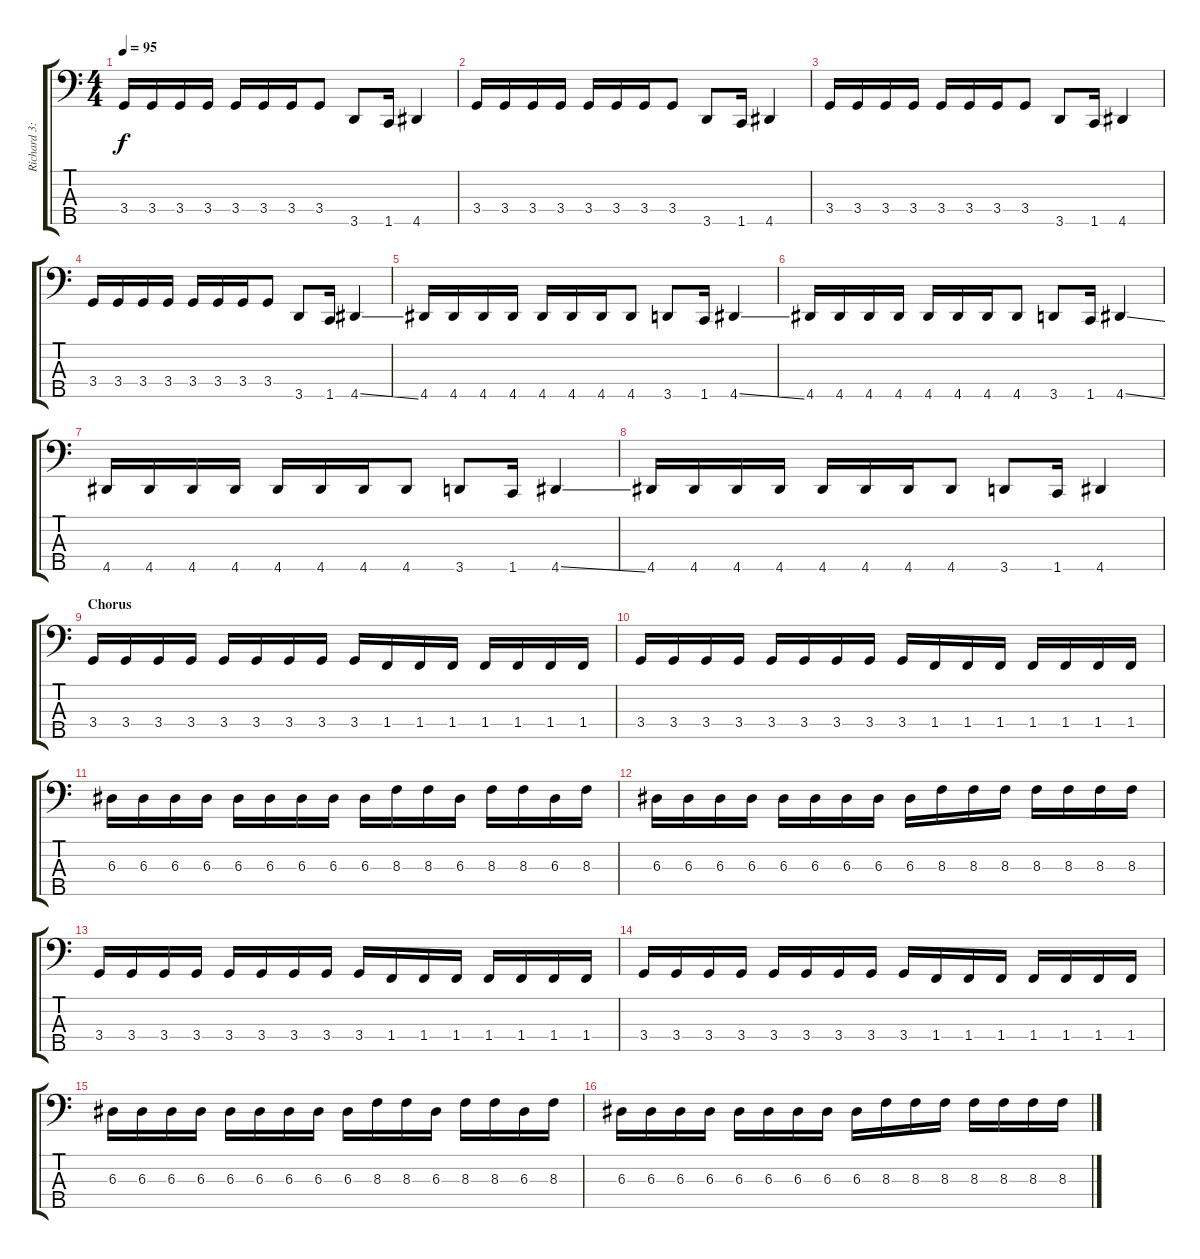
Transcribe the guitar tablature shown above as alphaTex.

\track ("Richard 3:17   E.T.M." "Richard 3:") {instrument electricbassfinger}
\staff {score tabs}
\tuning (G2 D2 A1 E1 B0) {hide}
\ts (4 4)
\tempo 95
\clef f4
\ks c
3.4.16{dy f} 3.4.16 3.4.16 3.4.16 3.4.16 3.4.16 3.4.16 3.4.8 3.5.8 1.5.16 4.5.4 |
3.4.16 3.4.16 3.4.16 3.4.16 3.4.16 3.4.16 3.4.16 3.4.8 3.5.8 1.5.16 4.5.4 |
3.4.16 3.4.16 3.4.16 3.4.16 3.4.16 3.4.16 3.4.16 3.4.8 3.5.8 1.5.16 4.5.4 |
3.4.16 3.4.16 3.4.16 3.4.16 3.4.16 3.4.16 3.4.16 3.4.8 3.5.8 1.5.16 4.5{ss}.4 |
4.5.16 4.5.16 4.5.16 4.5.16 4.5.16 4.5.16 4.5.16 4.5.8 3.5.8 1.5.16 4.5{ss}.4 |
4.5.16 4.5.16 4.5.16 4.5.16 4.5.16 4.5.16 4.5.16 4.5.8 3.5.8 1.5.16 4.5{ss}.4 |
4.5.16 4.5.16 4.5.16 4.5.16 4.5.16 4.5.16 4.5.16 4.5.8 3.5.8 1.5.16 4.5{ss}.4 |
4.5.16 4.5.16 4.5.16 4.5.16 4.5.16 4.5.16 4.5.16 4.5.8 3.5.8 1.5.16 4.5.4 |
\section ("" "Chorus")
3.4.16 3.4.16 3.4.16 3.4.16 3.4.16 3.4.16 3.4.16 3.4.16 3.4.16 1.4.16 1.4.16 1.4.16 1.4.16 1.4.16 1.4.16 1.4.16 |
3.4.16 3.4.16 3.4.16 3.4.16 3.4.16 3.4.16 3.4.16 3.4.16 3.4.16 1.4.16 1.4.16 1.4.16 1.4.16 1.4.16 1.4.16 1.4.16 |
6.3.16 6.3.16 6.3.16 6.3.16 6.3.16 6.3.16 6.3.16 6.3.16 6.3.16 8.3.16 8.3.16 6.3.16 8.3.16 8.3.16 6.3.16 8.3.16 |
6.3.16 6.3.16 6.3.16 6.3.16 6.3.16 6.3.16 6.3.16 6.3.16 6.3.16 8.3.16 8.3.16 8.3.16 8.3.16 8.3.16 8.3.16 8.3.16 |
3.4.16 3.4.16 3.4.16 3.4.16 3.4.16 3.4.16 3.4.16 3.4.16 3.4.16 1.4.16 1.4.16 1.4.16 1.4.16 1.4.16 1.4.16 1.4.16 |
3.4.16 3.4.16 3.4.16 3.4.16 3.4.16 3.4.16 3.4.16 3.4.16 3.4.16 1.4.16 1.4.16 1.4.16 1.4.16 1.4.16 1.4.16 1.4.16 |
6.3.16 6.3.16 6.3.16 6.3.16 6.3.16 6.3.16 6.3.16 6.3.16 6.3.16 8.3.16 8.3.16 6.3.16 8.3.16 8.3.16 6.3.16 8.3.16 |
6.3.16 6.3.16 6.3.16 6.3.16 6.3.16 6.3.16 6.3.16 6.3.16 6.3.16 8.3.16 8.3.16 8.3.16 8.3.16 8.3.16 8.3.16 8.3.16
